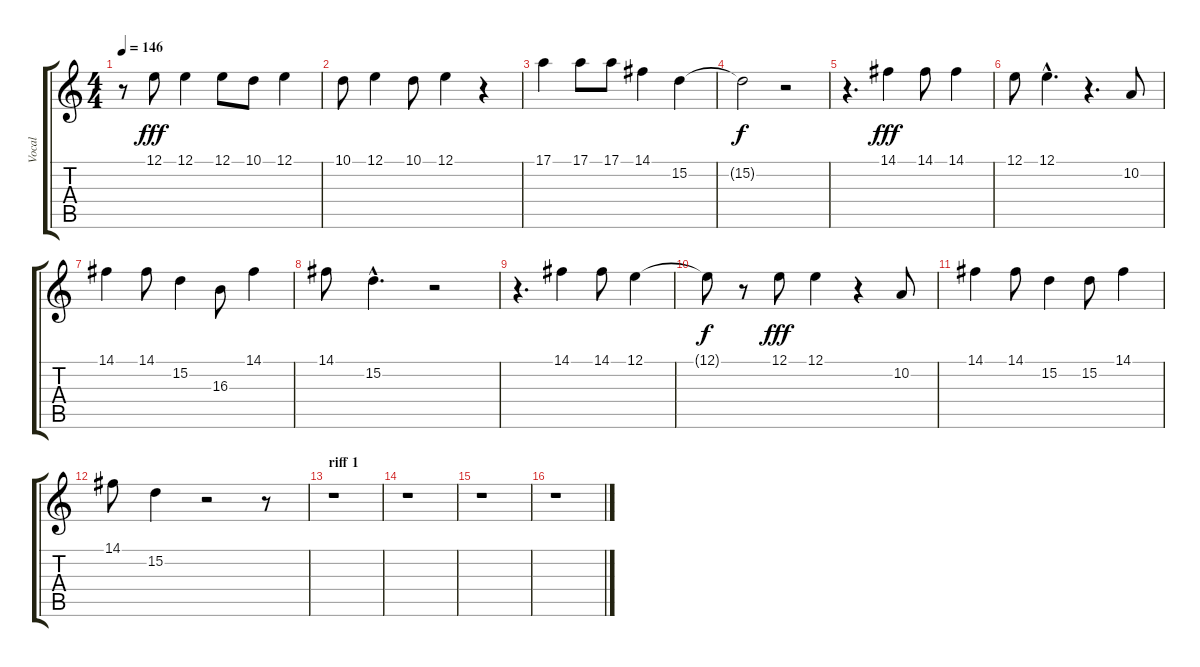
\track ("Vocal" "Vocal") {instrument reedorgan}
\staff {score tabs}
\tuning (E4 B3 G3 D3 A2 E2) {hide}
\ts (4 4)
\tempo 146
\clef g2
\ks c
r.8{dy f} 12.1.8{dy fff} 12.1.4 12.1.8 10.1.8 12.1.4 |
10.1.8 12.1.4 10.1.8 12.1.4 r.4 |
17.1.4 17.1.8 17.1.8 14.1.4 15.2.4 |
15.2{t}.2{dy f} r.2 |
r.4{d} 14.1.4{dy fff} 14.1.8 14.1.4 |
12.1.8 12.1{hac}.4{d} r.4{d} 10.2.8 |
14.1.4 14.1.8 15.2.4 16.3.8 14.1.4 |
14.1.8 15.2{hac}.4{d} r.2 |
r.4{d} 14.1.4 14.1.8 12.1.4 |
12.1{t}.8{dy f} r.8 12.1.8{dy fff} 12.1.4 r.4 10.2.8 |
14.1.4 14.1.8 15.2.4 15.2.8 14.1.4 |
14.1.8 15.2.4 r.2 r.8 |
\section ("" "riff 1")
r.1 |
r.1 |
r.1 |
r.1
